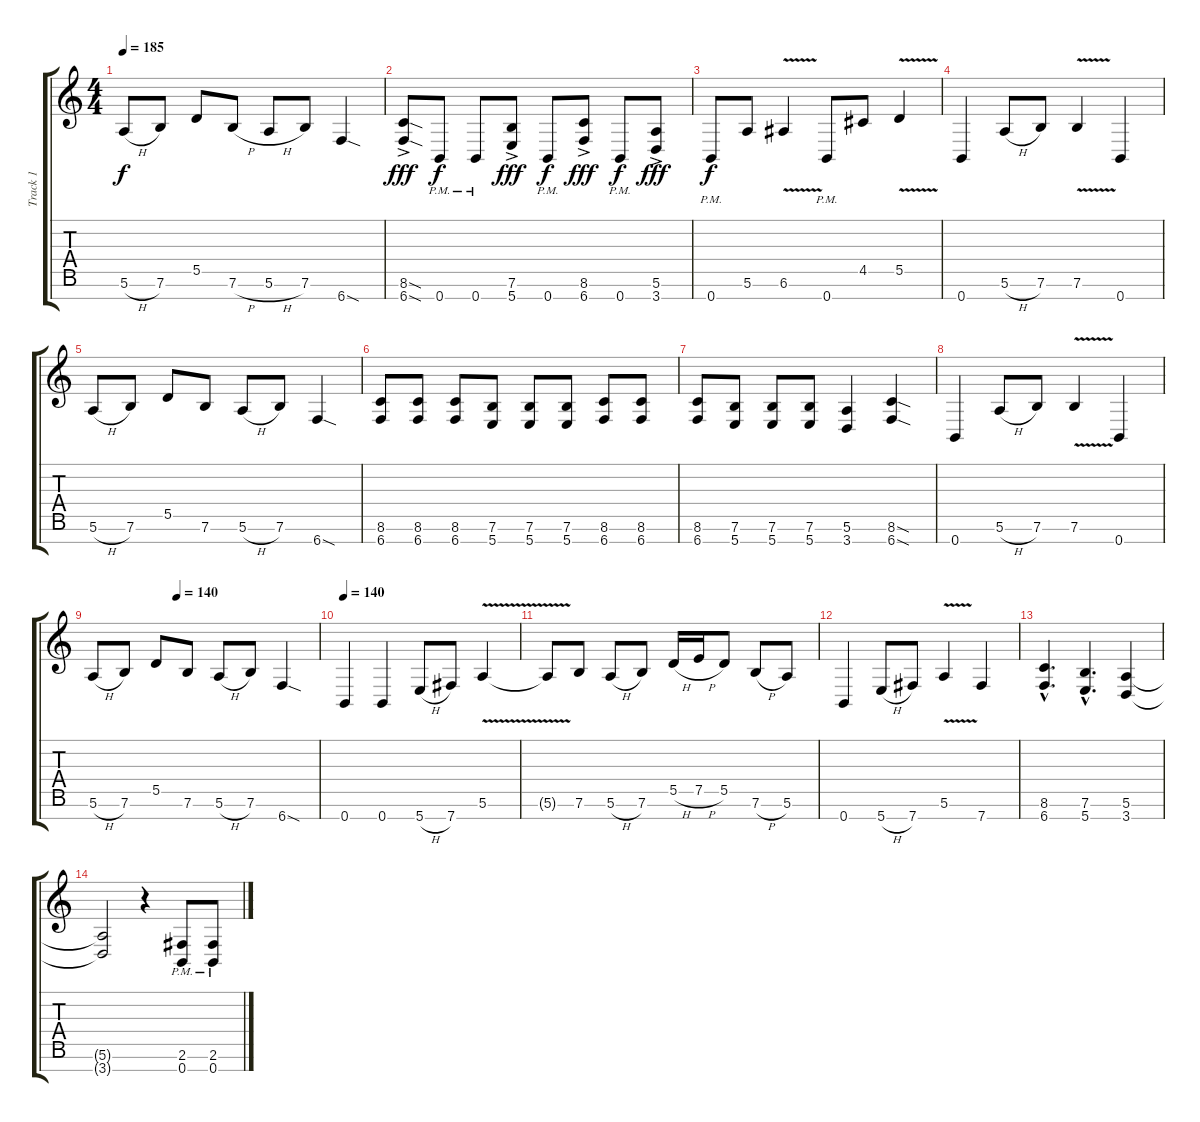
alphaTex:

\track ("Track 1" "Track 1") {instrument overdrivenguitar}
\staff {score tabs}
\tuning (E4 B3 G3 D3 A2 E2 B1) {hide}
\ts (4 4)
\tempo 185
\clef g2
\ks c
5.6{h}.8{dy f} 7.6.8 5.5.8 7.6{h}.8 5.6{h}.8 7.6.8 6.7{sod}.4 |
(8.6{sod ac} 6.7{sod ac}).8{dy fff} 0.7{pm}.8{dy f} 0.7{pm}.8 (7.6{ac} 5.7{ac}).8{dy fff} 0.7{pm}.8{dy f} (8.6{ac} 6.7{ac}).8{dy fff} 0.7{pm}.8{dy f} (5.6{ac} 3.7{ac}).8{dy fff} |
0.7{pm}.8{dy f} 5.6.8 6.6{v}.4 0.7{pm}.8 4.5.8 5.5{v}.4 |
0.7.4 5.6{h}.8 7.6.8 7.6{v}.4 0.7.4 |
5.6{h}.8 7.6.8 5.5.8 7.6.8 5.6{h}.8 7.6.8 6.7{sod}.4 |
(8.6 6.7).8 (8.6 6.7).8 (8.6 6.7).8 (7.6 5.7).8 (7.6 5.7).8 (7.6 5.7).8 (8.6 6.7).8 (8.6 6.7).8 |
(8.6 6.7).8 (7.6 5.7).8 (7.6 5.7).8 (7.6 5.7).8 (5.6 3.7).4 (8.6{sod} 6.7{sod}).4 |
0.7.4 5.6{h}.8 7.6.8 7.6{v}.4 0.7.4 |
\tempo (140 0.375)
5.6{h}.8 7.6.8 5.5.8 7.6.8 5.6{h}.8 7.6.8 6.7{sod}.4 |
\tempo 140
0.7.4 0.7.4 5.7{h}.8 7.7.8 5.6{v}.4 |
5.6{t}.8 7.6.8 5.6{h}.8 7.6.8 5.5{h}.16 7.5{h}.16 5.5.8 7.6{h}.8 5.6.8 |
0.7.4 5.7{h}.8 7.7.8 5.6{v}.4 7.7.4 |
(8.6{hac} 6.7{hac}).4{d} (7.6{hac} 5.7{hac}).4{d} (5.6 3.7).4 |
(5.6{t} 3.7{t}).2 r.4 (2.6{pm} 0.7{pm}).8 (2.6{pm} 0.7{pm}).8
